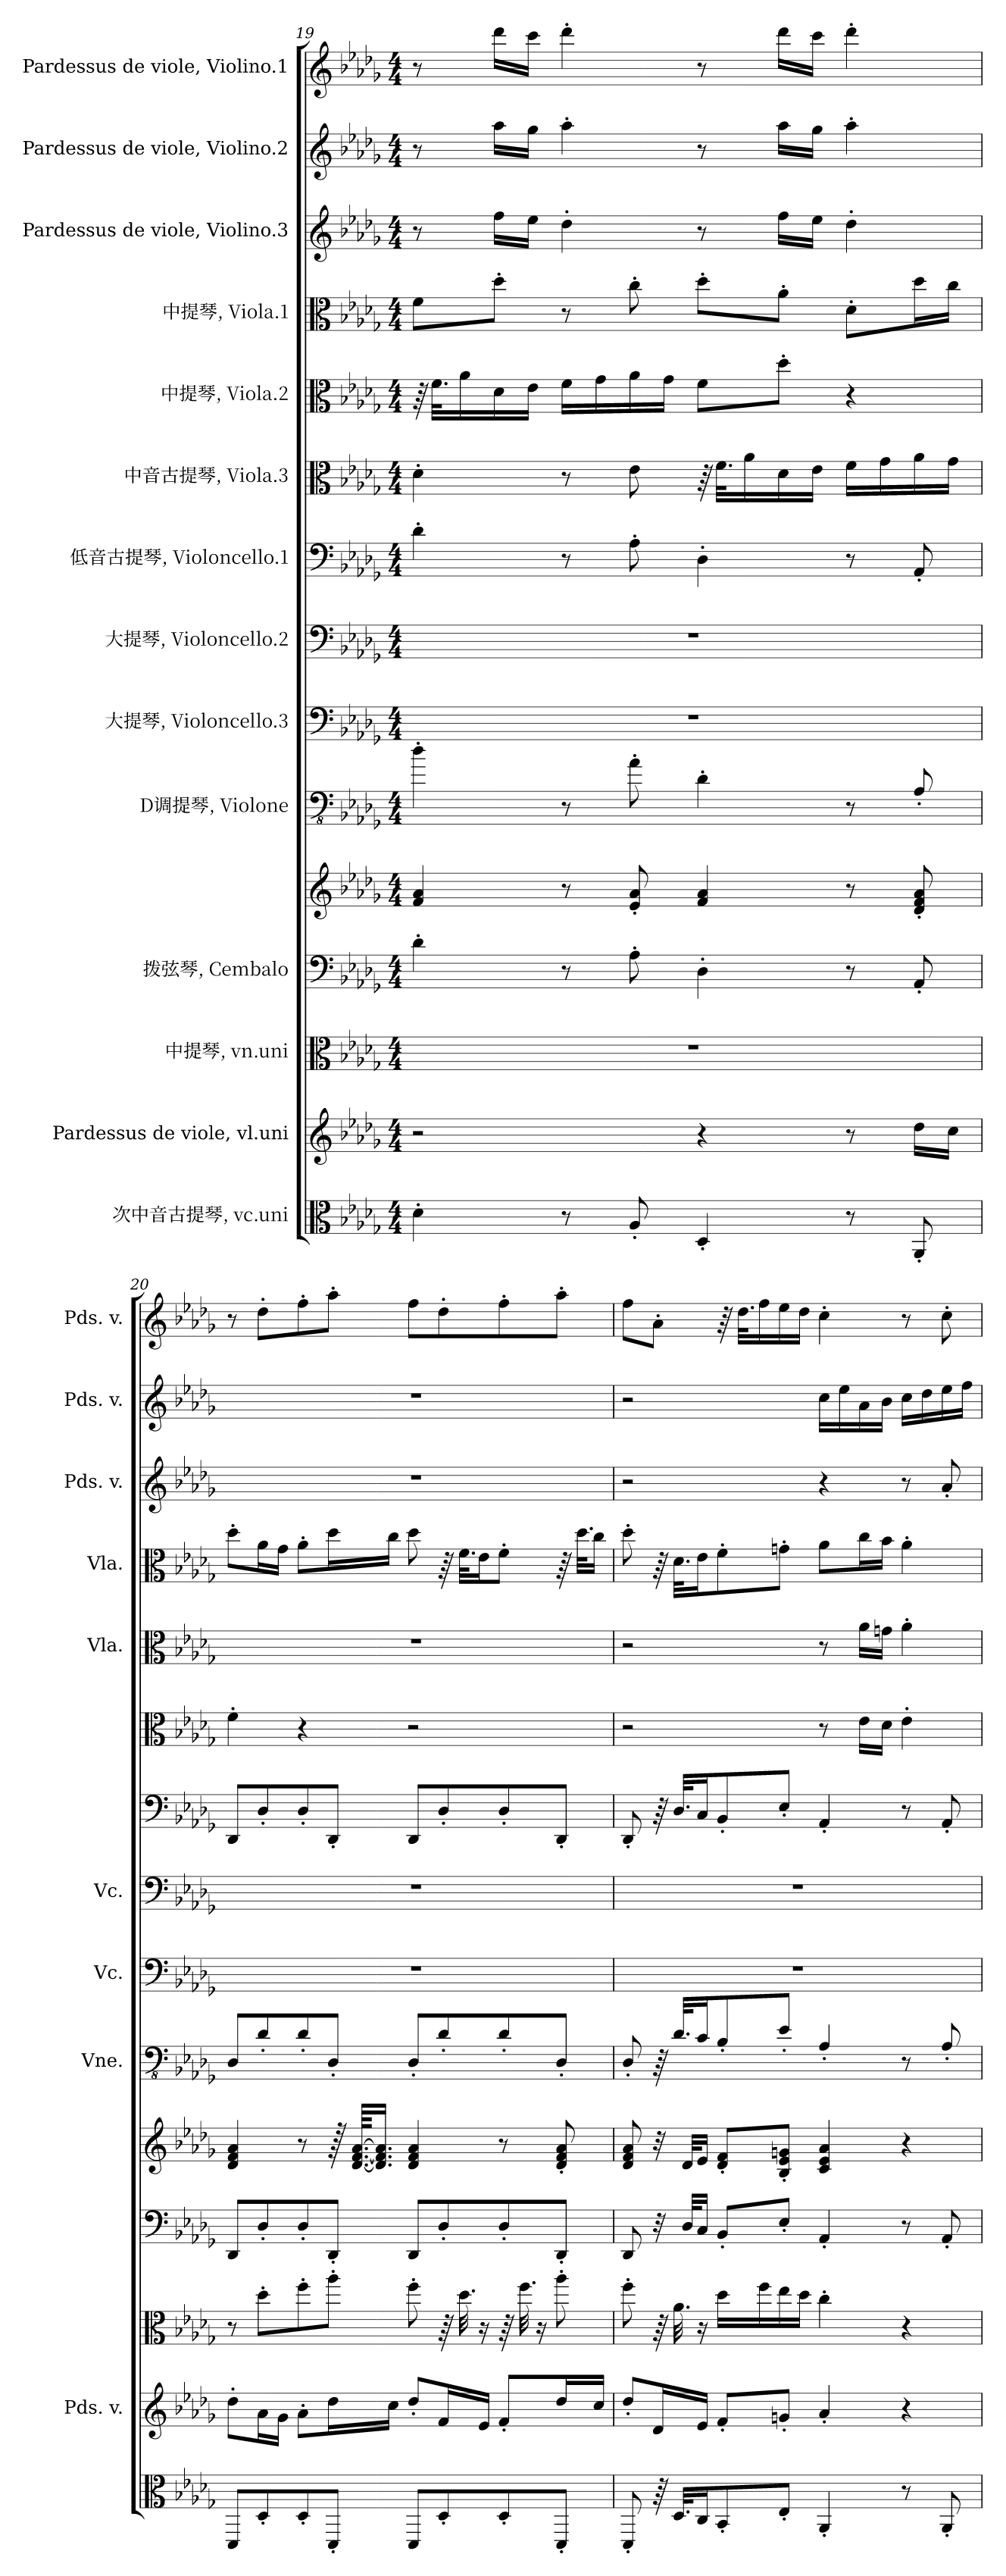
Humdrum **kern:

**kern	**kern	**kern	**kern	**kern	**kern	**kern	**kern	**kern	**kern	**kern	**kern	**kern	**kern	**kern
*part14	*part13	*part12	*part11	*part11	*part10	*part9	*part8	*part7	*part6	*part5	*part4	*part3	*part2	*part1
*staff15	*staff14	*staff13	*staff12	*staff11	*staff10	*staff9	*staff8	*staff7	*staff6	*staff5	*staff4	*staff3	*staff2	*staff1
*I"次中音古提琴, vc.uni	*I"Pardessus de viole, vl.uni	*I"中提琴, vn.uni	*I"拨弦琴, Cembalo	*	*I"D调提琴, Violone	*I"大提琴, Violoncello.3	*I"大提琴, Violoncello.2	*I"低音古提琴, Violoncello.1	*I"中音古提琴, Viola.3	*I"中提琴, Viola.2	*I"中提琴, Viola.1	*I"Pardessus de viole, Violino.3	*I"Pardessus de viole, Violino.2	*I"Pardessus de viole, Violino.1
*	*I'Pds. v.	*	*	*	*I'Vne.	*I'Vc.	*I'Vc.	*	*	*I'Vla.	*I'Vla.	*I'Pds. v.	*I'Pds. v.	*I'Pds. v.
!!LO:PB:g=z
*clefC3	*clefG2	*clefC3	*clefF4	*clefG2	*clefFv4	*clefF4	*clefF4	*clefF4	*clefC3	*clefC3	*clefC3	*clefG2	*clefG2	*clefG2
*	*	*	*	*	*ITrd7c12	*	*	*	*	*	*	*	*	*
*k[b-e-a-d-g-]	*k[b-e-a-d-g-]	*k[b-e-a-d-g-]	*k[b-e-a-d-g-]	*k[b-e-a-d-g-]	*k[b-e-a-d-g-]	*k[b-e-a-d-g-]	*k[b-e-a-d-g-]	*k[b-e-a-d-g-]	*k[b-e-a-d-g-]	*k[b-e-a-d-g-]	*k[b-e-a-d-g-]	*k[b-e-a-d-g-]	*k[b-e-a-d-g-]	*k[b-e-a-d-g-]
*M4/4	*M4/4	*M4/4	*M4/4	*M4/4	*M4/4	*M4/4	*M4/4	*M4/4	*M4/4	*M4/4	*M4/4	*M4/4	*M4/4	*M4/4
=19	=19	=19	=19	=19	=19	=19	=19	=19	=19	=19	=19	=19	=19	=19
4d-'\	2r	1r	4d-'\	4f/ 4a-/	4D-'\	1r	1r	4d-'\	4d-'\	64r	8f\L	8r	8r	8r
.	.	.	.	.	.	.	.	.	.	32.f\KLL	.	.	.	.
.	.	.	.	.	.	.	.	.	.	16a-\	.	.	.	.
.	.	.	.	.	.	.	.	.	.	16d-\	8dd-'\J	16ff\LL	16aa-\LL	16ddd-\LL
.	.	.	.	.	.	.	.	.	.	16e-\JJ	.	16ee-\JJ	16gg-\JJ	16ccc\JJ
8r	.	.	8r	8r	8r	.	.	8r	8r	16f\LL	8r	4dd-'\	4aa-'\	4ddd-'\
.	.	.	.	.	.	.	.	.	.	16g-\	.	.	.	.
8A-'/	.	.	8A-'\	8e-/' 8a-/'	8AA-'\	.	.	8A-'\	8e-\	16a-\	8cc'\	.	.	.
.	.	.	.	.	.	.	.	.	.	16g-\JJ	.	.	.	.
4D-'/	4r	.	4D-'\	4f/ 4a-/	4DD-'\	.	.	4D-'\	64r	8f\L	8dd-'\L	8r	8r	8r
.	.	.	.	.	.	.	.	.	32.f\KLL	.	.	.	.	.
.	.	.	.	.	.	.	.	.	16a-\	.	.	.	.	.
.	.	.	.	.	.	.	.	.	16d-\	8dd-'\J	8a-'\J	16ff\LL	16aa-\LL	16ddd-\LL
.	.	.	.	.	.	.	.	.	16e-\JJ	.	.	16ee-\JJ	16gg-\JJ	16ccc\JJ
8r	8r	.	8r	8r	8r	.	.	8r	16f\LL	4r	8d-'\L	4dd-'\	4aa-'\	4ddd-'\
.	.	.	.	.	.	.	.	.	16g-\	.	.	.	.	.
8AA-'/	16dd-\LL	.	8AA-'/	8d-/' 8f/' 8a-/'	8AAA-'/	.	.	8AA-'/	16a-\	.	16dd-\L	.	.	.
.	16cc\JJ	.	.	.	.	.	.	.	16g-\JJ	.	16cc\JJ	.	.	.
!!LO:PB:g=z
=20	=20	=20	=20	=20	=20	=20	=20	=20	=20	=20	=20	=20	=20	=20
8DD-/L	8dd-'\L	8r	8DD-/L	4d-/ 4f/ 4a-/	8DDD-/L	1r	1r	8DD-/L	4f'\	1r	8dd-'\L	1r	1r	8r
8D-'/	16a-\L	8dd-'\L	8D-'/	.	8DD-'/	.	.	8D-'/	.	.	16a-\L	.	.	8dd-'\L
.	16g-\JJ	.	.	.	.	.	.	.	.	.	16g-\JJ	.	.	.
8D-'/	8a-'\L	8ff'\	8D-'/	8r	8DD-'/	.	.	8D-'/	4r	.	8a-'\L	.	.	8ff'\
8DD-'/J	16dd-\L	8aa-'\J	8DD-'/J	128r	8DDD-'/J	.	.	8DD-'/J	.	.	16dd-\L	.	.	8aa-'\J
.	.	.	.	[64.d-/ [64.f/ [64.a-/KKLL	.	.	.	.	.	.	.	.	.	.
.	.	.	.	16.d-/] 16.f/] 16.a-/]JJ	.	.	.	.	.	.	.	.	.	.
.	16cc\JJ	.	.	.	.	.	.	.	.	.	16cc\JJ	.	.	.
8DD-/L	8dd-'/L	8ff'\	8DD-/L	4d-/ 4f/ 4a-/	8DDD-'/L	.	.	8DD-/L	2r	.	8dd-\	.	.	8ff\L
8D-'/	16f/L	64r	8D-'/	.	8DD-'/	.	.	8D-'/	.	.	64r	.	.	8dd-'\
.	.	32.dd-\	.	.	.	.	.	.	.	.	32.f\KLL	.	.	.
.	16e-/JJ	16r	.	.	.	.	.	.	.	.	16e-\J	.	.	.
8D-'/	8f'/L	64r	8D-'/	8r	8DD-'/	.	.	8D-'/	.	.	8f'\J	.	.	8ff'\
.	.	32.ff\	.	.	.	.	.	.	.	.	.	.	.	.
.	.	16r	.	.	.	.	.	.	.	.	.	.	.	.
8DD-'/J	16dd-/L	8aa-'\	8DD-'/J	8d-/' 8f/' 8a-/'	8DDD-'/J	.	.	8DD-'/J	.	.	64r	.	.	8aa-'\J
.	.	.	.	.	.	.	.	.	.	.	32.dd-\KLL	.	.	.
.	16cc/JJ	.	.	.	.	.	.	.	.	.	16cc\JJ	.	.	.
!!LO:PB:g=z
=21	=21	=21	=21	=21	=21	=21	=21	=21	=21	=21	=21	=21	=21	=21
8DD-'/	8dd-'/L	8ff'\	8DD-/	8d-/ 8f/ 8a-/	8DDD-'/	1r	1r	8DD-'/	2r	2r	8dd-'\	2r	2r	8ff\L
64r	16d-/L	64r	32r	32r	64r	.	.	64r	.	.	64r	.	.	8a-'\J
32.D-/KLL	.	32.a-\	.	.	32.DD-/KLL	.	.	32.D-/KLL	.	.	32.d-\KLL	.	.	.
.	.	.	32D-/KLL	32d-/KLL	.	.	.	.	.	.	.	.	.	.
16C/J	16e-/JJ	16r	16C/JJ	16e-/JJ	16CC/J	.	.	16C/J	.	.	16e-\J	.	.	.
8BB-'/	8f'/L	16dd-\LL	8BB-'/L	8d-/' 8f/'L	8BBB-'/	.	.	8BB-'/	.	.	8f'\	.	.	64r
.	.	.	.	.	.	.	.	.	.	.	.	.	.	32.dd-\KLL
.	.	16ff\	.	.	.	.	.	.	.	.	.	.	.	16ff\
8E-'/J	8gn'/J	16ee-\	8E-'/J	8B-/' 8e-/' 8gn/'J	8EE-'/J	.	.	8E-'/J	.	.	8gn'\J	.	.	16ee-\
.	.	16dd-\JJ	.	.	.	.	.	.	.	.	.	.	.	16dd-\JJ
4AA-'/	4a-'/	4cc'\	4AA-'/	4c/ 4e-/ 4a-/	4AAA-'/	.	.	4AA-'/	8r	8r	8a-\L	4r	16cc\LL	4cc'\
.	.	.	.	.	.	.	.	.	.	.	.	.	16ee-\	.
.	.	.	.	.	.	.	.	.	16e-\LL	16a-\LL	16cc\L	.	16a-\	.
.	.	.	.	.	.	.	.	.	16d-\JJ	16gn\JJ	16b-\JJ	.	16b-\JJ	.
8r	4r	4r	8r	4r	8r	.	.	8r	4e-'\	4a-'\	4a-'\	8r	16cc\LL	8r
.	.	.	.	.	.	.	.	.	.	.	.	.	16dd-\	.
8AA-'/	.	.	8AA-'/	.	8AAA-'/	.	.	8AA-'/	.	.	.	8a-'/	16ee-\	8cc'\
.	.	.	.	.	.	.	.	.	.	.	.	.	16ff\JJ	.
=	=	=	=	=	=	=	=	=	=	=	=	=	=	=
*-	*-	*-	*-	*-	*-	*-	*-	*-	*-	*-	*-	*-	*-	*-
